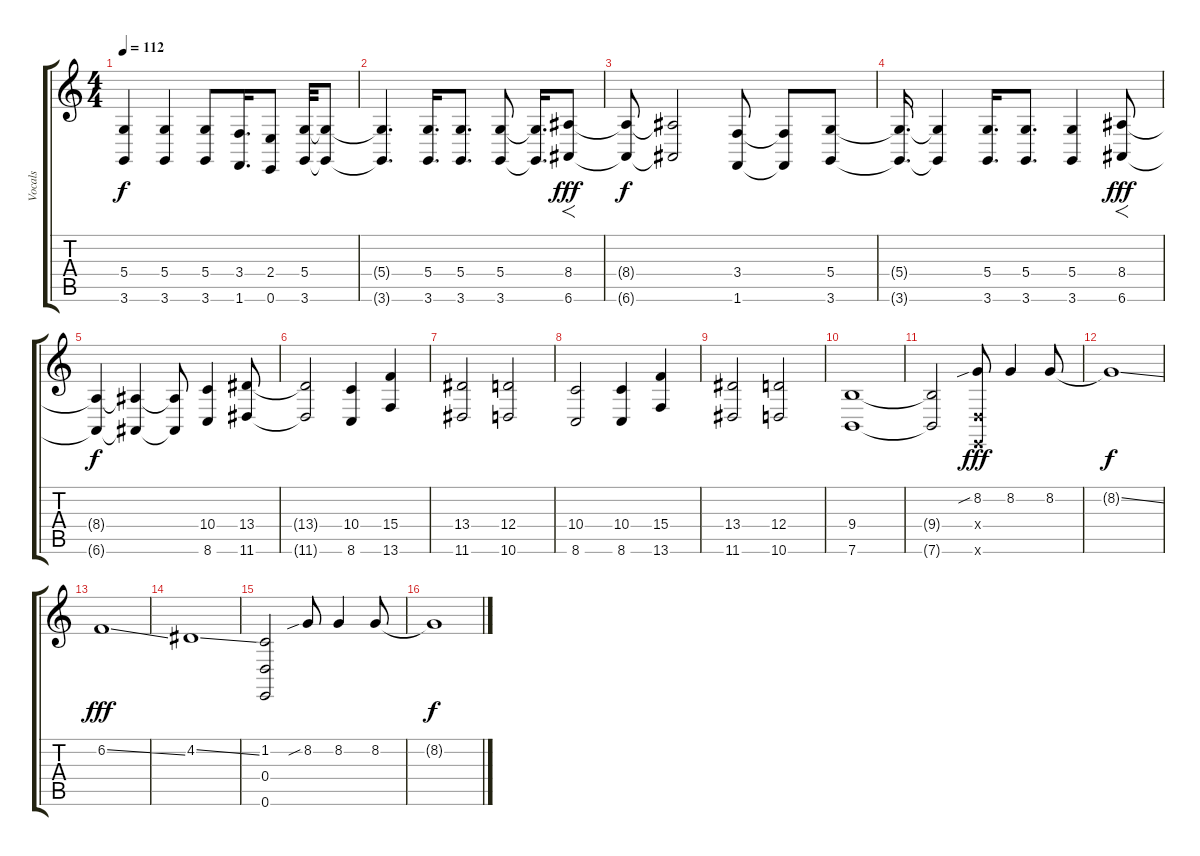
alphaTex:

\track ("Vocals" "Vocals") {instrument altosax}
\staff {score tabs}
\tuning (E4 B3 G3 D3 A2 E2) {hide}
\ts (4 4)
\tempo 112
\clef g2
\ks c
(5.4{t} 3.6{t}).4{dy f} (5.4 3.6).4 (5.4 3.6).8 (3.4 1.6).16{d} (2.4 0.6).8 (5.4 3.6).32 (5.4{t} 3.6{t}).8 |
(5.4{t} 3.6{t}).4{d} (5.4 3.6).16{d} (5.4 3.6).8{d} (5.4 3.6).8 (5.4{t} 3.6{t}).16{d} (8.4 6.6).8{f dy fff} |
(8.4{t} 6.6{t}).8{dy f} (8.4{t} 6.6{t}).2 (3.4 1.6).8 (3.4{t} 1.6{t}).8 (5.4 3.6).8 |
(5.4{t} 3.6{t}).16{d} (5.4{t} 3.6{t}).4 (5.4 3.6).16{d} (5.4 3.6).8{d} (5.4 3.6).4 (8.4 6.6).8{f dy fff} |
(8.4{t} 6.6{t}).4{dy f} (8.4{t} 6.6{t}).4 (8.4{t} 6.6{t}).8 (10.4 8.6).4 (13.4 11.6).8 |
(13.4{t} 11.6{t}).2 (10.4 8.6).4 (15.4 13.6).4 |
(13.4 11.6).2 (12.4 10.6).2 |
(10.4 8.6).2 (10.4 8.6).4 (15.4 13.6).4 |
(13.4 11.6).2 (12.4 10.6).2 |
(9.4 7.6).1 |
(9.4{t} 7.6{t}).2 (8.2{sib} 0.4{x} 0.6{x}).8{dy fff} 8.2.4 8.2.8 |
8.2{ss t}.1{dy f} |
6.2{ss}.1{dy fff} |
4.2{ss}.1 |
(1.2 0.4 0.6).2 8.2{sib}.8 8.2.4 8.2.8 |
8.2{ss t}.1{dy f}
